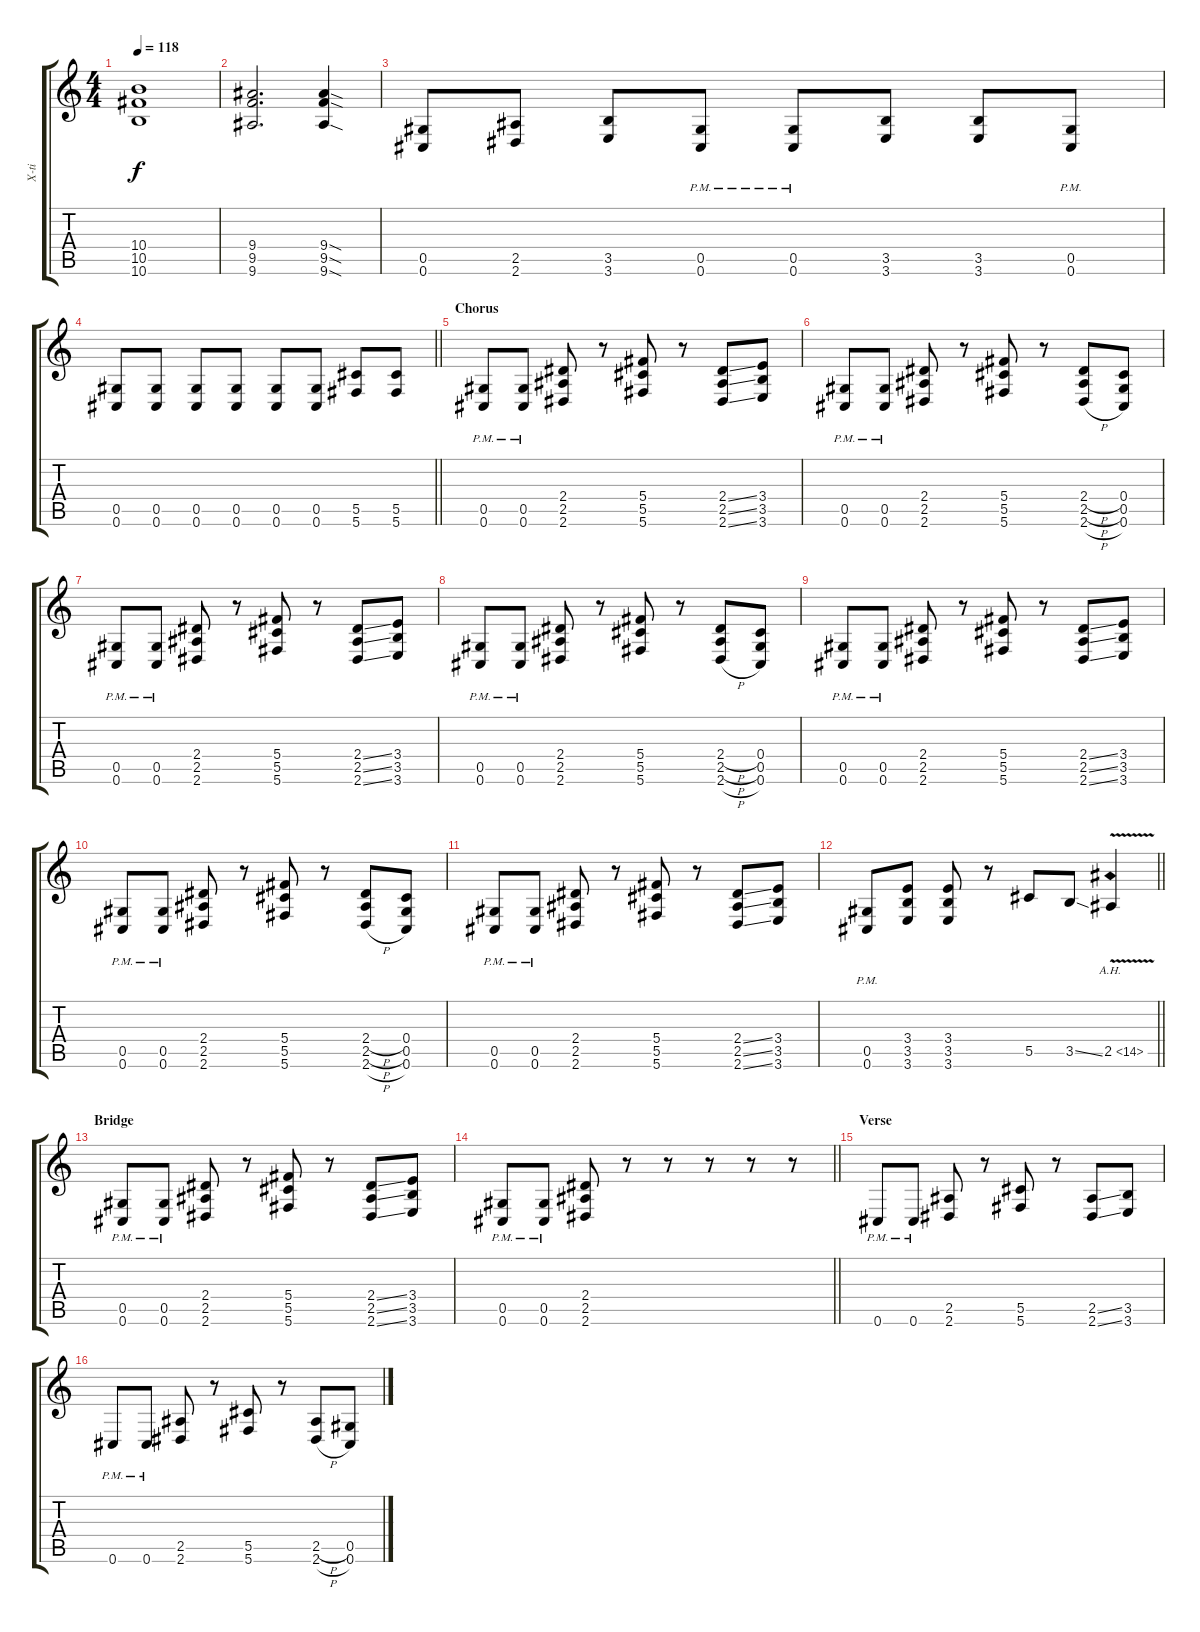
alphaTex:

\track ("X-ti" "X-ti") {instrument distortionguitar}
\staff {score tabs}
\tuning (Eb4 Bb3 Gb3 Db3 Ab2 Db2) {hide}
\ts (4 4)
\tempo 118
\clef g2
\ks c
(10.4 10.5 10.6).1{dy f} |
(9.4 9.5 9.6).2{d} (9.4{sod} 9.5{sod} 9.6{sod}).4 |
(0.5 0.6).8 (2.5 2.6).8 (3.5 3.6).8 (0.5{pm} 0.6{pm}).8 (0.5{pm} 0.6{pm}).8 (3.5 3.6).8 (3.5 3.6).8 (0.5{pm} 0.6{pm}).8 |
\barLineRight lightlight
(0.5 0.6).8 (0.5 0.6).8 (0.5 0.6).8 (0.5 0.6).8 (0.5 0.6).8 (0.5 0.6).8 (5.5 5.6).8 (5.5 5.6).8 |
\section ("" "Chorus")
(0.5{pm} 0.6{pm}).8 (0.5{pm} 0.6{pm}).8 (2.4 2.5 2.6).8 r.8 (5.4 5.5 5.6).8 r.8 (2.4{ss} 2.5{ss} 2.6{ss}).8 (3.4 3.5 3.6).8 |
(0.5{pm} 0.6{pm}).8 (0.5{pm} 0.6{pm}).8 (2.4 2.5 2.6).8 r.8 (5.4 5.5 5.6).8 r.8 (2.4{h} 2.5{h} 2.6{h}).8 (0.4 0.5 0.6).8 |
(0.5{pm} 0.6{pm}).8 (0.5{pm} 0.6{pm}).8 (2.4 2.5 2.6).8 r.8 (5.4 5.5 5.6).8 r.8 (2.4{ss} 2.5{ss} 2.6{ss}).8 (3.4 3.5 3.6).8 |
(0.5{pm} 0.6{pm}).8 (0.5{pm} 0.6{pm}).8 (2.4 2.5 2.6).8 r.8 (5.4 5.5 5.6).8 r.8 (2.4{h} 2.5{h} 2.6{h}).8 (0.4 0.5 0.6).8 |
(0.5{pm} 0.6{pm}).8 (0.5{pm} 0.6{pm}).8 (2.4 2.5 2.6).8 r.8 (5.4 5.5 5.6).8 r.8 (2.4{ss} 2.5{ss} 2.6{ss}).8 (3.4 3.5 3.6).8 |
(0.5{pm} 0.6{pm}).8 (0.5{pm} 0.6{pm}).8 (2.4 2.5 2.6).8 r.8 (5.4 5.5 5.6).8 r.8 (2.4{h} 2.5{h} 2.6{h}).8 (0.4 0.5 0.6).8 |
(0.5{pm} 0.6{pm}).8 (0.5{pm} 0.6{pm}).8 (2.4 2.5 2.6).8 r.8 (5.4 5.5 5.6).8 r.8 (2.4{ss} 2.5{ss} 2.6{ss}).8 (3.4 3.5 3.6).8 |
\barLineRight lightlight
(0.5{pm} 0.6{pm}).8 (3.4 3.5 3.6).8 (3.4 3.5 3.6).8 r.8 5.5.8 3.5{ss}.8 2.5{ah 12 v}.4 |
\section ("" "Bridge")
(0.5{pm} 0.6{pm}).8 (0.5{pm} 0.6{pm}).8 (2.4 2.5 2.6).8 r.8 (5.4 5.5 5.6).8 r.8 (2.4{ss} 2.5{ss} 2.6{ss}).8 (3.4 3.5 3.6).8 |
\barLineRight lightlight
(0.5{pm} 0.6{pm}).8 (0.5{pm} 0.6{pm}).8 (2.4 2.5 2.6).8 r.8 r.8 r.8 r.8 r.8 |
\section ("" "Verse")
0.6{pm}.8 0.6{pm}.8 (2.5 2.6).8 r.8 (5.5 5.6).8 r.8 (2.5{ss} 2.6{ss}).8 (3.5 3.6).8 |
0.6{pm}.8 0.6{pm}.8 (2.5 2.6).8 r.8 (5.5 5.6).8 r.8 (2.5{h} 2.6{h}).8 (0.5 0.6).8
